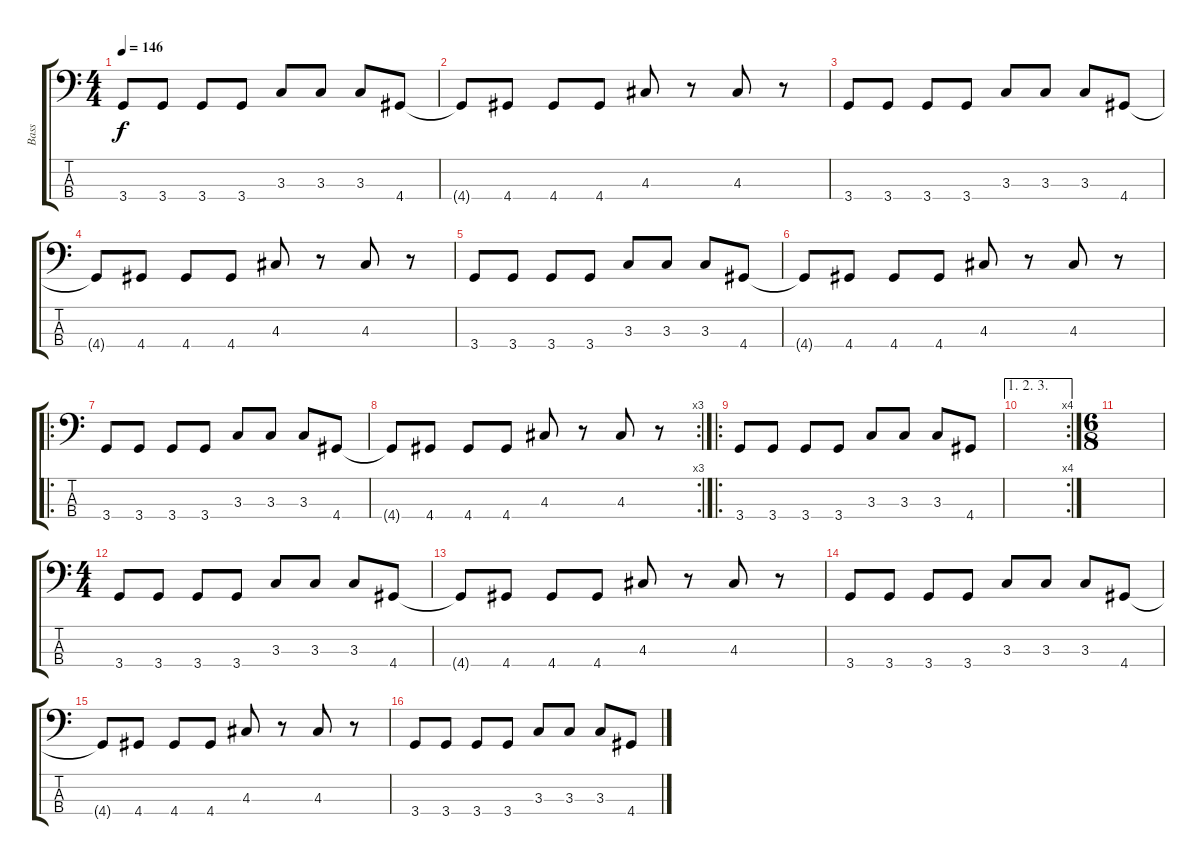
\track ("Bass" "Bass") {instrument electricbasspick}
\staff {score tabs}
\tuning (G2 D2 A1 E1) {hide}
\ts (4 4)
\tempo 146
\clef f4
\ks c
3.4.8{dy f instrument electricbasspick} 3.4.8 3.4.8 3.4.8 3.3.8 3.3.8 3.3.8 4.4.8 |
4.4{t}.8 4.4.8 4.4.8 4.4.8 4.3.8 r.8 4.3.8 r.8 |
3.4.8 3.4.8 3.4.8 3.4.8 3.3.8 3.3.8 3.3.8 4.4.8 |
4.4{t}.8 4.4.8 4.4.8 4.4.8 4.3.8 r.8 4.3.8 r.8 |
3.4.8 3.4.8 3.4.8 3.4.8 3.3.8 3.3.8 3.3.8 4.4.8 |
4.4{t}.8 4.4.8 4.4.8 4.4.8 4.3.8 r.8 4.3.8 r.8 |
\ro
3.4.8 3.4.8 3.4.8 3.4.8 3.3.8 3.3.8 3.3.8 4.4.8 |
\rc 3
4.4{t}.8 4.4.8 4.4.8 4.4.8 4.3.8 r.8 4.3.8 r.8 |
\ro
3.4.8 3.4.8 3.4.8 3.4.8 3.3.8 3.3.8 3.3.8 4.4.8 |
\ae (1 2 3)
\rc 4
|
\ts (6 8)
|
\ts (4 4)
3.4.8 3.4.8 3.4.8 3.4.8 3.3.8 3.3.8 3.3.8 4.4.8 |
4.4{t}.8 4.4.8 4.4.8 4.4.8 4.3.8 r.8 4.3.8 r.8 |
3.4.8 3.4.8 3.4.8 3.4.8 3.3.8 3.3.8 3.3.8 4.4.8 |
4.4{t}.8 4.4.8 4.4.8 4.4.8 4.3.8 r.8 4.3.8 r.8 |
3.4.8 3.4.8 3.4.8 3.4.8 3.3.8 3.3.8 3.3.8 4.4.8
